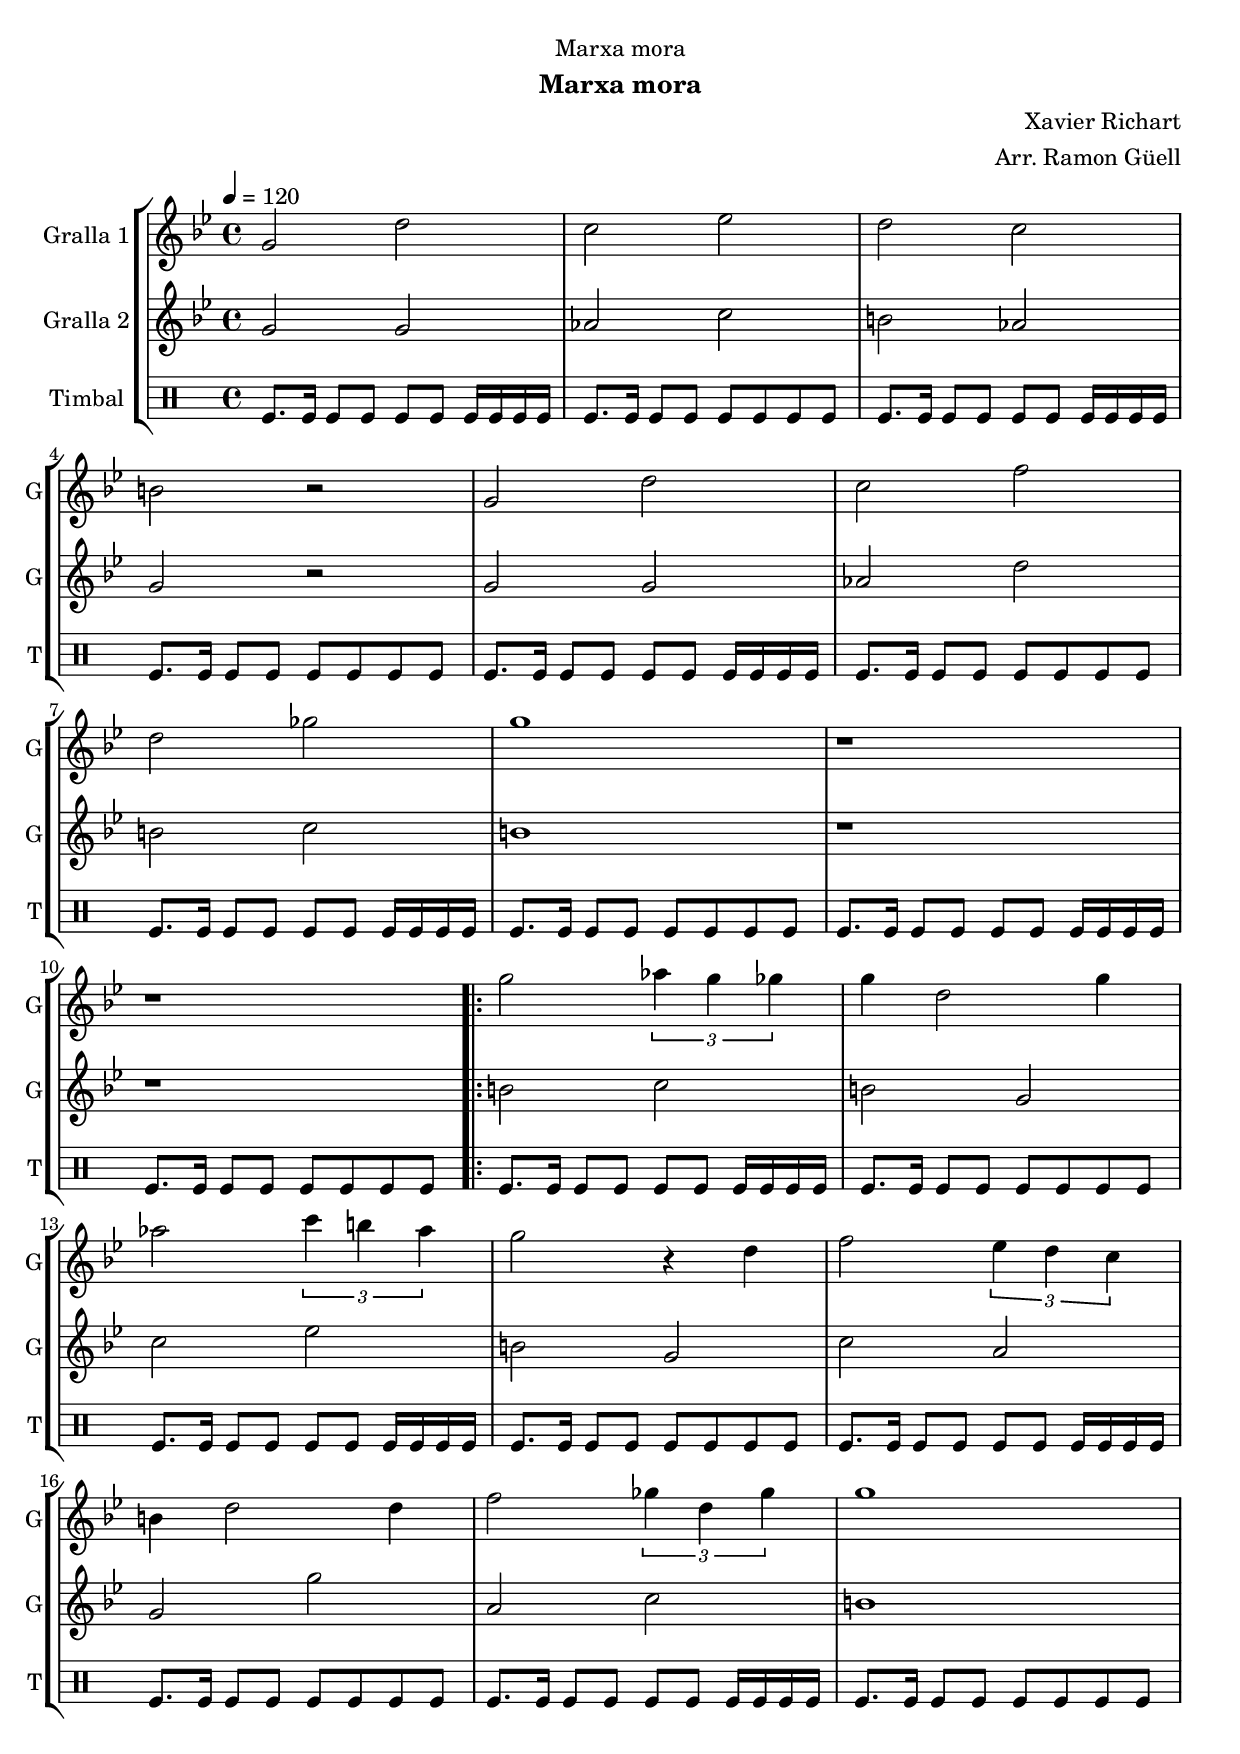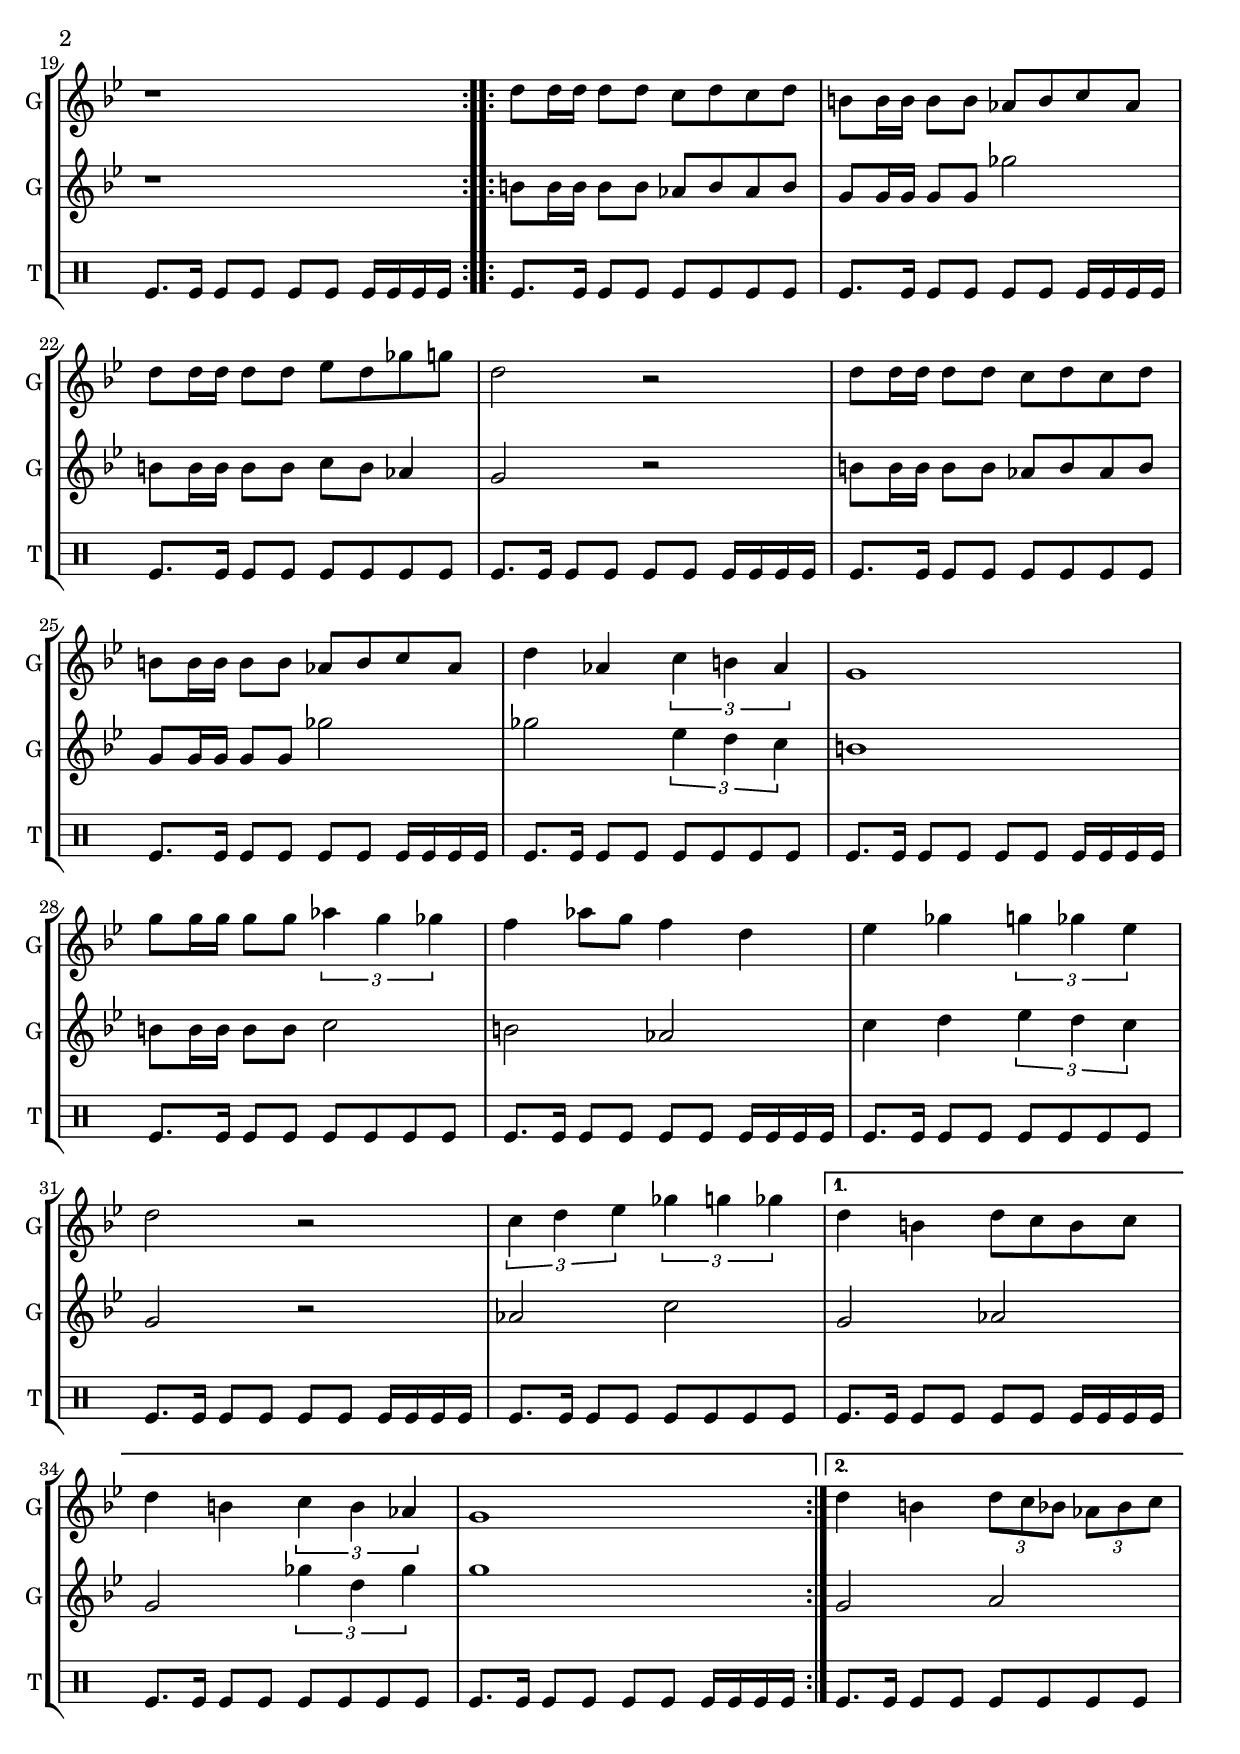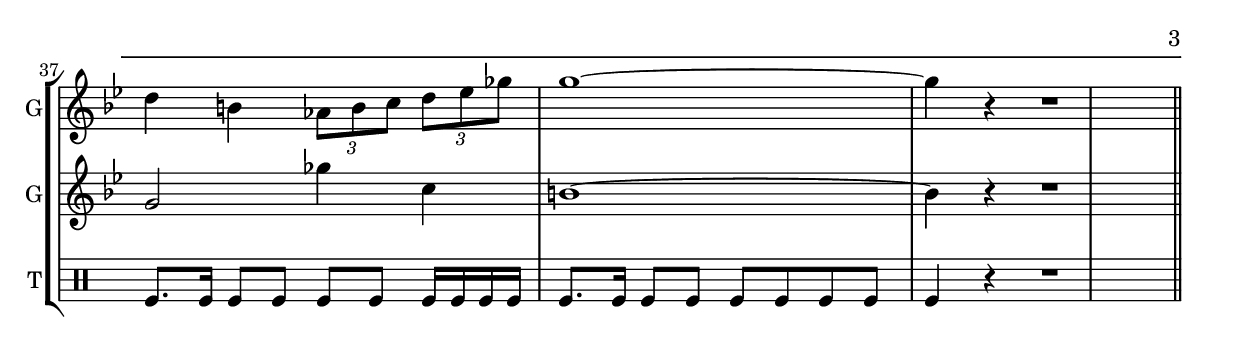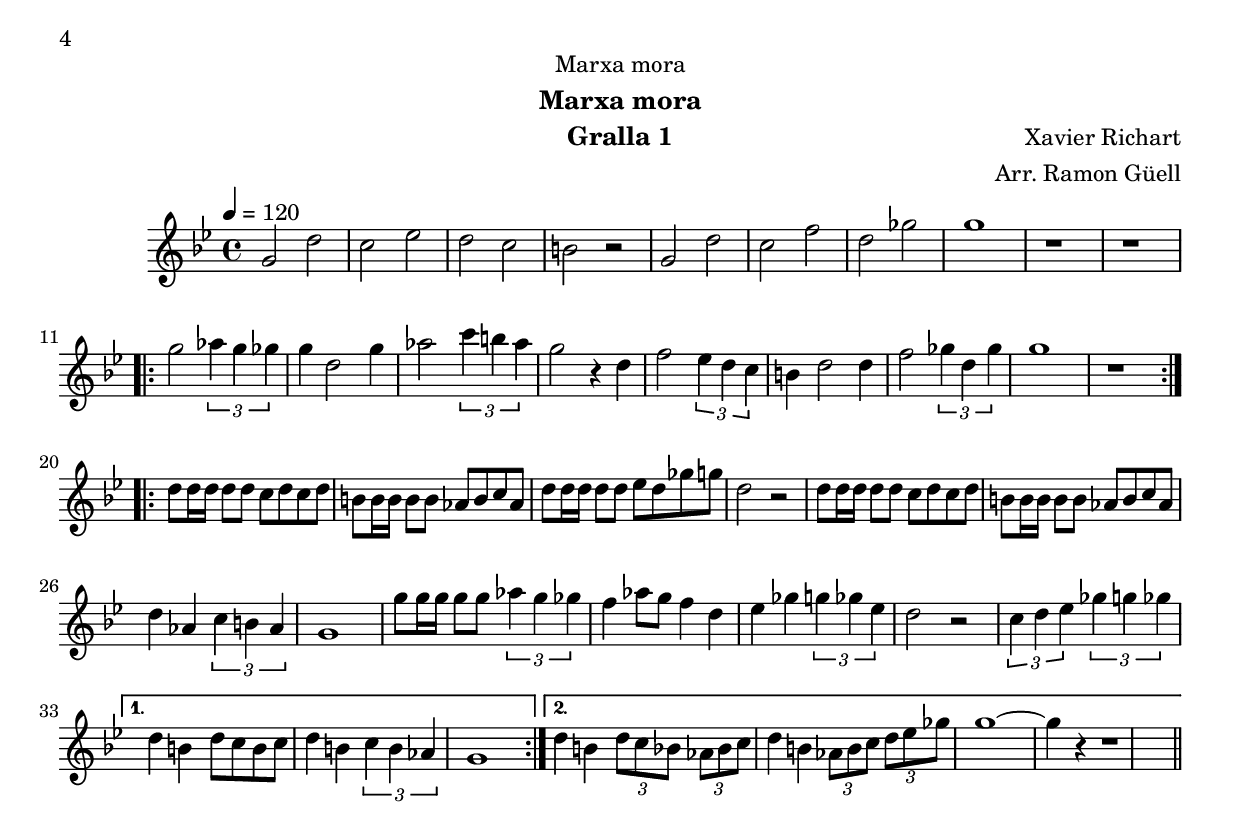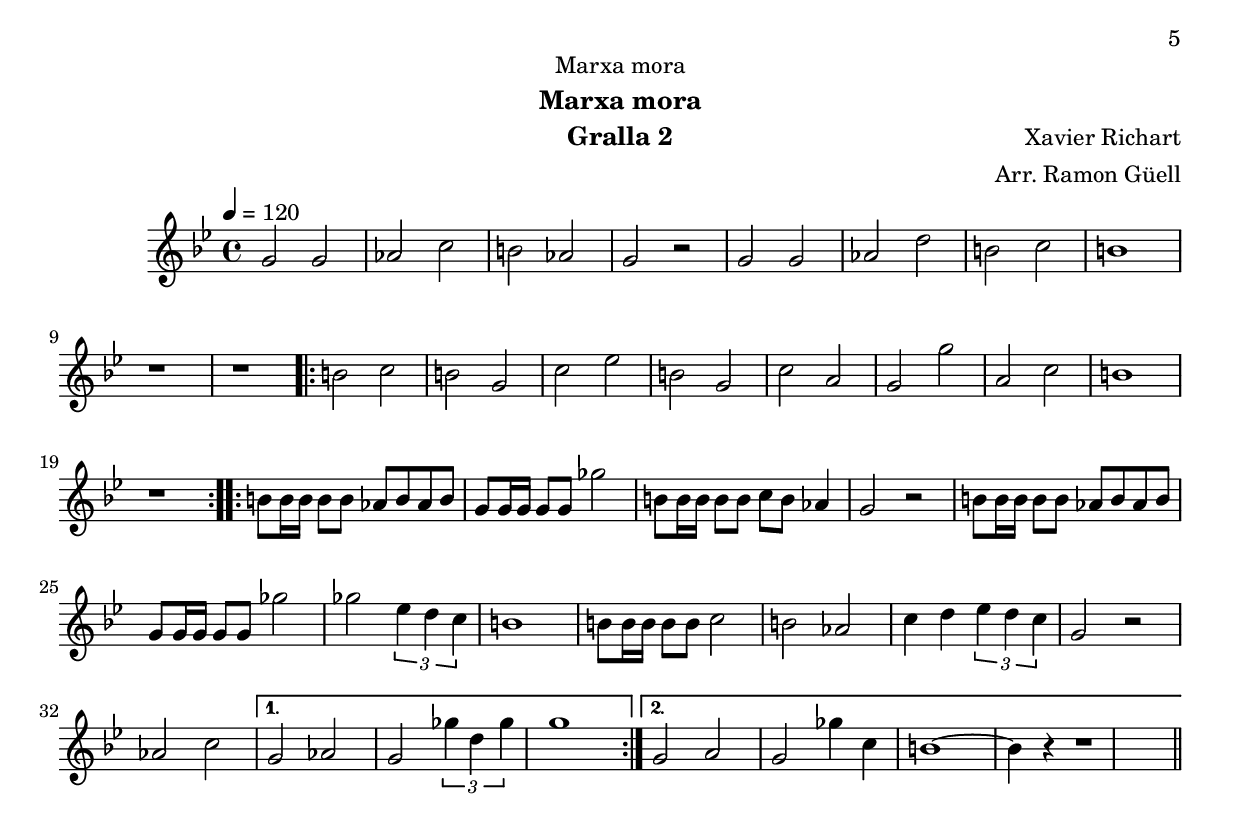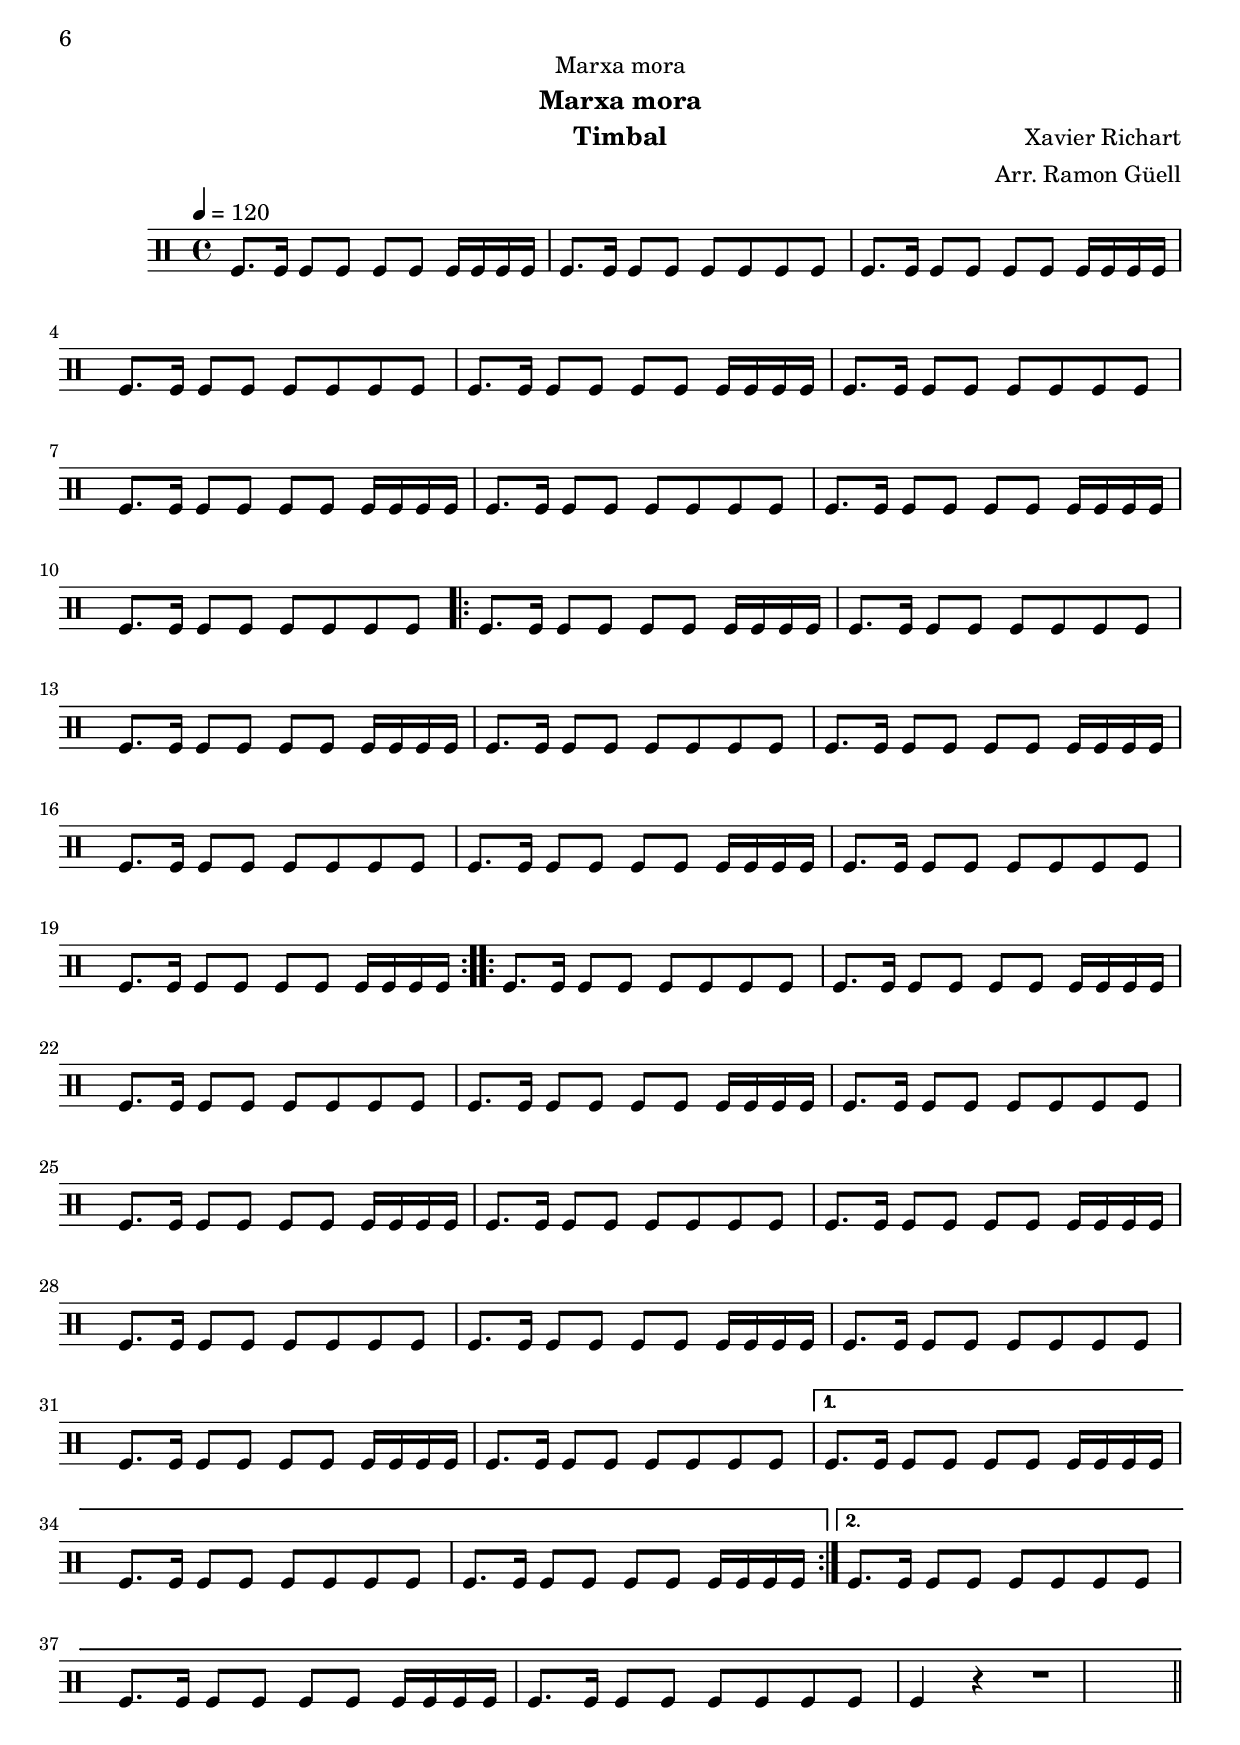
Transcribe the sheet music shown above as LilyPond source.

\version "2.16.2"

\header {
  dedication="Marxa mora"
  title=""
  subtitle="Marxa mora"
  subsubtitle=""
  poet=""
  meter=""
  piece=""
  composer="Xavier Richart"
  arranger="Arr. Ramon Güell"
  opus=""
  instrument=""
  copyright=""
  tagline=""
}

liniaroAa =
\relative g'
{
  \tempo 4=120
  \clef treble
  \key bes \major
  \time 4/4
  g2 d'  |
  c2 ees  |
  d2 c  |
  b2 r  |
  %05
  g2 d'  |
  c2 f  |
  d2 ges  |
  g1  |
  r1  |
  %10
  r1  |
  \repeat volta 2 { g2 \times 2/3 { aes4 g ges }  |
  g4 d2 g4  |
  aes2 \times 2/3 { c4 b aes }  |
  g2 r4 d  |
  %15
  f2 \times 2/3 { ees4 d c }  |
  b4 d2 d4  |
  f2 \times 2/3 { ges4 d ges }  |
  g1  |
  r1  | }
  %20
  \repeat volta 2 { d8 d16 d d8 d c d c d  |
  b8 b16 b b8 b aes b c aes  |
  d8 d16 d d8 d ees d ges g  |
  d2 r  |
  d8 d16 d d8 d c d c d  |
  %25
  b8 b16 b b8 b aes b c aes  |
  d4 aes \times 2/3 { c b aes }  |
  g1  |
  g'8 g16 g g8 g \times 2/3 { aes4 g ges }  |
  f4 aes8 g f4 d  |
  %30
  ees4 ges \times 2/3 { g ges ees }  |
  d2 r  |
  \times 2/3 { c4 d ees } \times 2/3 { ges g ges } }
  \alternative { { d4 b d8 c b c  |
  d4 b \times 2/3 { c b aes }  |
  %35
  g1 }
  { d'4 b \times 2/3 { d8 c bes } \times 2/3 { aes bes c }  |
  d4 b \times 2/3 { aes8 b c } \times 2/3 { d ees ges }  |
  g1 ~  |
  g4 r r1 } } \bar "||" % troigo!
}

liniaroAb =
\relative g'
{
  \tempo 4=120
  \clef treble
  \key bes \major
  \time 4/4
  g2 g  |
  aes2 c  |
  b2 aes  |
  g2 r  |
  %05
  g2 g  |
  aes2 d  |
  b2 c  |
  b1  |
  r1  |
  %10
  r1  |
  \repeat volta 2 { b2 c  |
  b2 g  |
  c2 ees  |
  b2 g  |
  %15
  c2 a  |
  g2 g'  |
  a,2 c  |
  b1  |
  r1  | }
  %20
  \repeat volta 2 { b8 b16 b b8 b aes b aes b  |
  g8 g16 g g8 g ges'2  |
  b,8 b16 b b8 b c b aes4  |
  g2 r  |
  b8 b16 b b8 b aes b aes b  |
  %25
  g8 g16 g g8 g ges'2  |
  ges2 \times 2/3 { ees4 d c }  |
  b1  |
  b8 b16 b b8 b c2  |
  b2 aes  |
  %30
  c4 d \times 2/3 { ees d c }  |
  g2 r  |
  aes2 c }
  \alternative { { g2 aes  |
  g2 \times 2/3 { ges'4 d ges }  |
  %35
  g1 }
  { g,2 a  |
  g2 ges'4 c,  |
  b1 ~  |
  b4 r r1 } } \bar "||" % troigo!
}

liniaroAc =
\drummode
{
  \tempo 4=120
  \time 4/4
  tomfl8. tomfl16 tomfl8 tomfl tomfl tomfl tomfl16 tomfl tomfl tomfl  |
  tomfl8. tomfl16 tomfl8 tomfl tomfl tomfl tomfl tomfl  |
  tomfl8. tomfl16 tomfl8 tomfl tomfl tomfl tomfl16 tomfl tomfl tomfl  |
  tomfl8. tomfl16 tomfl8 tomfl tomfl tomfl tomfl tomfl  |
  %05
  tomfl8. tomfl16 tomfl8 tomfl tomfl tomfl tomfl16 tomfl tomfl tomfl  |
  tomfl8. tomfl16 tomfl8 tomfl tomfl tomfl tomfl tomfl  |
  tomfl8. tomfl16 tomfl8 tomfl tomfl tomfl tomfl16 tomfl tomfl tomfl  |
  tomfl8. tomfl16 tomfl8 tomfl tomfl tomfl tomfl tomfl  |
  tomfl8. tomfl16 tomfl8 tomfl tomfl tomfl tomfl16 tomfl tomfl tomfl  |
  %10
  tomfl8. tomfl16 tomfl8 tomfl tomfl tomfl tomfl tomfl  |
  \repeat volta 2 { tomfl8. tomfl16 tomfl8 tomfl tomfl tomfl tomfl16 tomfl tomfl tomfl  |
  tomfl8. tomfl16 tomfl8 tomfl tomfl tomfl tomfl tomfl  |
  tomfl8. tomfl16 tomfl8 tomfl tomfl tomfl tomfl16 tomfl tomfl tomfl  |
  tomfl8. tomfl16 tomfl8 tomfl tomfl tomfl tomfl tomfl  |
  %15
  tomfl8. tomfl16 tomfl8 tomfl tomfl tomfl tomfl16 tomfl tomfl tomfl  |
  tomfl8. tomfl16 tomfl8 tomfl tomfl tomfl tomfl tomfl  |
  tomfl8. tomfl16 tomfl8 tomfl tomfl tomfl tomfl16 tomfl tomfl tomfl  |
  tomfl8. tomfl16 tomfl8 tomfl tomfl tomfl tomfl tomfl  |
  tomfl8. tomfl16 tomfl8 tomfl tomfl tomfl tomfl16 tomfl tomfl tomfl  | }
  %20
  \repeat volta 2 { tomfl8. tomfl16 tomfl8 tomfl tomfl tomfl tomfl tomfl  |
  tomfl8. tomfl16 tomfl8 tomfl tomfl tomfl tomfl16 tomfl tomfl tomfl  |
  tomfl8. tomfl16 tomfl8 tomfl tomfl tomfl tomfl tomfl  |
  tomfl8. tomfl16 tomfl8 tomfl tomfl tomfl tomfl16 tomfl tomfl tomfl  |
  tomfl8. tomfl16 tomfl8 tomfl tomfl tomfl tomfl tomfl  |
  %25
  tomfl8. tomfl16 tomfl8 tomfl tomfl tomfl tomfl16 tomfl tomfl tomfl  |
  tomfl8. tomfl16 tomfl8 tomfl tomfl tomfl tomfl tomfl  |
  tomfl8. tomfl16 tomfl8 tomfl tomfl tomfl tomfl16 tomfl tomfl tomfl  |
  tomfl8. tomfl16 tomfl8 tomfl tomfl tomfl tomfl tomfl  |
  tomfl8. tomfl16 tomfl8 tomfl tomfl tomfl tomfl16 tomfl tomfl tomfl  |
  %30
  tomfl8. tomfl16 tomfl8 tomfl tomfl tomfl tomfl tomfl  |
  tomfl8. tomfl16 tomfl8 tomfl tomfl tomfl tomfl16 tomfl tomfl tomfl  |
  tomfl8. tomfl16 tomfl8 tomfl tomfl tomfl tomfl tomfl }
  \alternative { { tomfl8. tomfl16 tomfl8 tomfl tomfl tomfl tomfl16 tomfl tomfl tomfl  |
  tomfl8. tomfl16 tomfl8 tomfl tomfl tomfl tomfl tomfl  |
  %35
  tomfl8. tomfl16 tomfl8 tomfl tomfl tomfl tomfl16 tomfl tomfl tomfl }
  { tomfl8. tomfl16 tomfl8 tomfl tomfl tomfl tomfl tomfl  |
  tomfl8. tomfl16 tomfl8 tomfl tomfl tomfl tomfl16 tomfl tomfl tomfl  |
  tomfl8. tomfl16 tomfl8 tomfl tomfl tomfl tomfl tomfl  |
  tomfl4 r r1 } } \bar "||" % troigo!
}

\bookpart {
  \score {
    \new StaffGroup {
      \override Score.RehearsalMark #'self-alignment-X = #LEFT
      <<
        \new Staff \with {instrumentName = #"Gralla 1" shortInstrumentName = #"G"} \liniaroAa
        \new Staff \with {instrumentName = #"Gralla 2" shortInstrumentName = #"G"} \liniaroAb
        \new DrumStaff \with {instrumentName = #"Timbal" shortInstrumentName = #"T"} \liniaroAc
      >>
    }
    \layout {}
  }
  \score { \unfoldRepeats
    \new StaffGroup {
      \override Score.RehearsalMark #'self-alignment-X = #LEFT
      <<
        \new Staff \with {instrumentName = #"Gralla 1" shortInstrumentName = #"G"} \liniaroAa
        \new Staff \with {instrumentName = #"Gralla 2" shortInstrumentName = #"G"} \liniaroAb
        \new DrumStaff \with {instrumentName = #"Timbal" shortInstrumentName = #"T"} \liniaroAc
      >>
    }
    \midi {
      \set Staff.midiInstrument = "oboe"
      \set DrumStaff.midiInstrument = "drums"
    }
  }
}

\bookpart {
  \header {instrument="Gralla 1"}
  \score {
    \new StaffGroup {
      \override Score.RehearsalMark #'self-alignment-X = #LEFT
      <<
        \new Staff \liniaroAa
      >>
    }
    \layout {}
  }
  \score { \unfoldRepeats
    \new StaffGroup {
      \override Score.RehearsalMark #'self-alignment-X = #LEFT
      <<
        \new Staff \liniaroAa
      >>
    }
    \midi {
      \set Staff.midiInstrument = "oboe"
      \set DrumStaff.midiInstrument = "drums"
    }
  }
}

\bookpart {
  \header {instrument="Gralla 2"}
  \score {
    \new StaffGroup {
      \override Score.RehearsalMark #'self-alignment-X = #LEFT
      <<
        \new Staff \liniaroAb
      >>
    }
    \layout {}
  }
  \score { \unfoldRepeats
    \new StaffGroup {
      \override Score.RehearsalMark #'self-alignment-X = #LEFT
      <<
        \new Staff \liniaroAb
      >>
    }
    \midi {
      \set Staff.midiInstrument = "oboe"
      \set DrumStaff.midiInstrument = "drums"
    }
  }
}

\bookpart {
  \header {instrument="Timbal"}
  \score {
    \new StaffGroup {
      \override Score.RehearsalMark #'self-alignment-X = #LEFT
      <<
        \new DrumStaff \liniaroAc
      >>
    }
    \layout {}
  }
  \score { \unfoldRepeats
    \new StaffGroup {
      \override Score.RehearsalMark #'self-alignment-X = #LEFT
      <<
        \new DrumStaff \liniaroAc
      >>
    }
    \midi {
      \set Staff.midiInstrument = "oboe"
      \set DrumStaff.midiInstrument = "drums"
    }
  }
}

